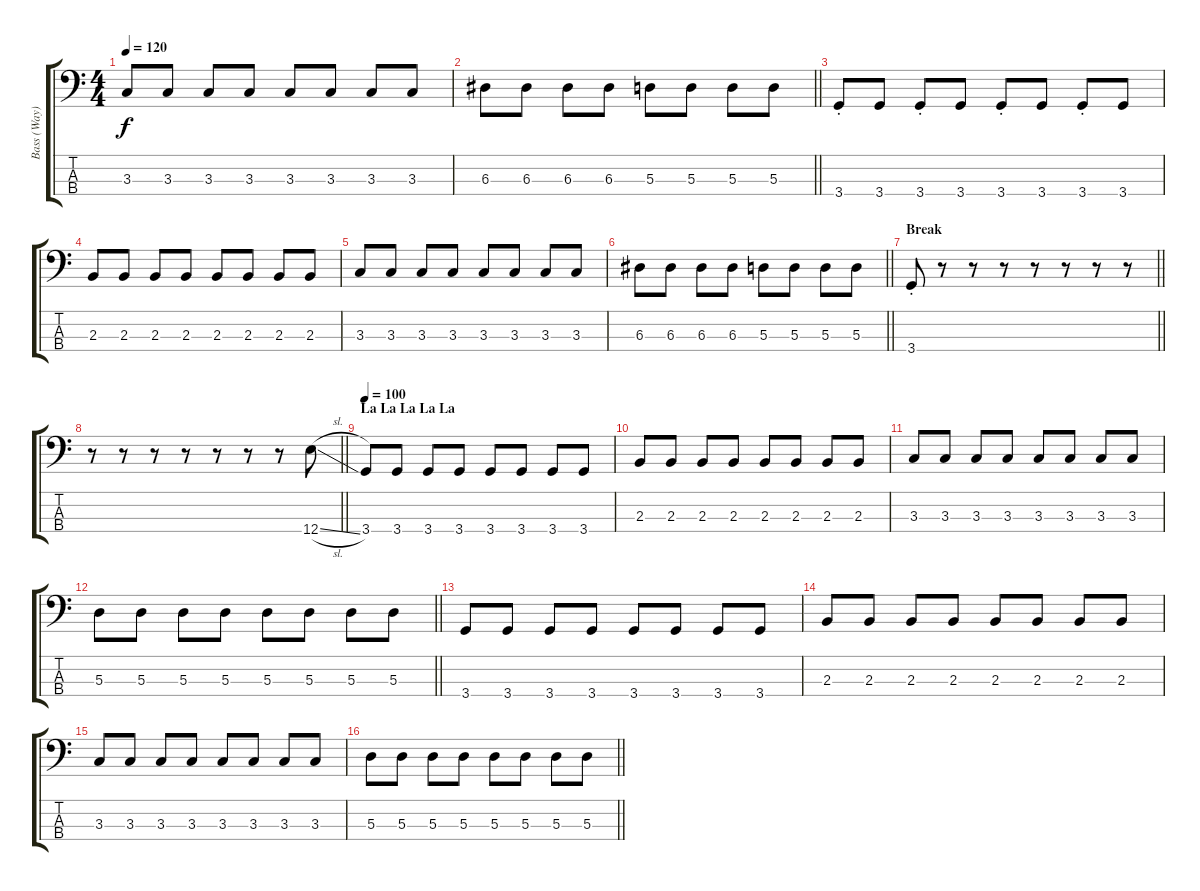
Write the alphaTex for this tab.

\track ("Bass (Way)" "Bass (Way)") {instrument electricbassfinger}
\staff {score tabs}
\tuning (G2 D2 A1 E1) {hide}
\ts (4 4)
\tempo 120
\clef f4
\ks c
3.3.8{dy f} 3.3.8 3.3.8 3.3.8 3.3.8 3.3.8 3.3.8 3.3.8 |
\barLineRight lightlight
6.3.8 6.3.8 6.3.8 6.3.8 5.3.8 5.3.8 5.3.8 5.3.8 |
3.4{st}.8 3.4.8 3.4{st}.8 3.4.8 3.4{st}.8 3.4.8 3.4{st}.8 3.4.8 |
2.3.8 2.3.8 2.3.8 2.3.8 2.3.8 2.3.8 2.3.8 2.3.8 |
3.3.8 3.3.8 3.3.8 3.3.8 3.3.8 3.3.8 3.3.8 3.3.8 |
\barLineRight lightlight
6.3.8 6.3.8 6.3.8 6.3.8 5.3.8 5.3.8 5.3.8 5.3.8 |
\section ("" "Break")
\barLineRight lightlight
3.4{st}.8 r.8 r.8 r.8 r.8 r.8 r.8 r.8 |
\section ("" "")
\barLineRight lightlight
r.8 r.8 r.8 r.8 r.8 r.8 r.8 12.4{sl}.8 |
\section ("" "La La La La La")
\tempo 100
3.4.8 3.4.8 3.4.8 3.4.8 3.4.8 3.4.8 3.4.8 3.4.8 |
2.3.8 2.3.8 2.3.8 2.3.8 2.3.8 2.3.8 2.3.8 2.3.8 |
3.3.8 3.3.8 3.3.8 3.3.8 3.3.8 3.3.8 3.3.8 3.3.8 |
\barLineRight lightlight
5.3.8 5.3.8 5.3.8 5.3.8 5.3.8 5.3.8 5.3.8 5.3.8 |
3.4.8 3.4.8 3.4.8 3.4.8 3.4.8 3.4.8 3.4.8 3.4.8 |
2.3.8 2.3.8 2.3.8 2.3.8 2.3.8 2.3.8 2.3.8 2.3.8 |
3.3.8 3.3.8 3.3.8 3.3.8 3.3.8 3.3.8 3.3.8 3.3.8 |
\barLineRight lightlight
5.3.8 5.3.8 5.3.8 5.3.8 5.3.8 5.3.8 5.3.8 5.3.8
